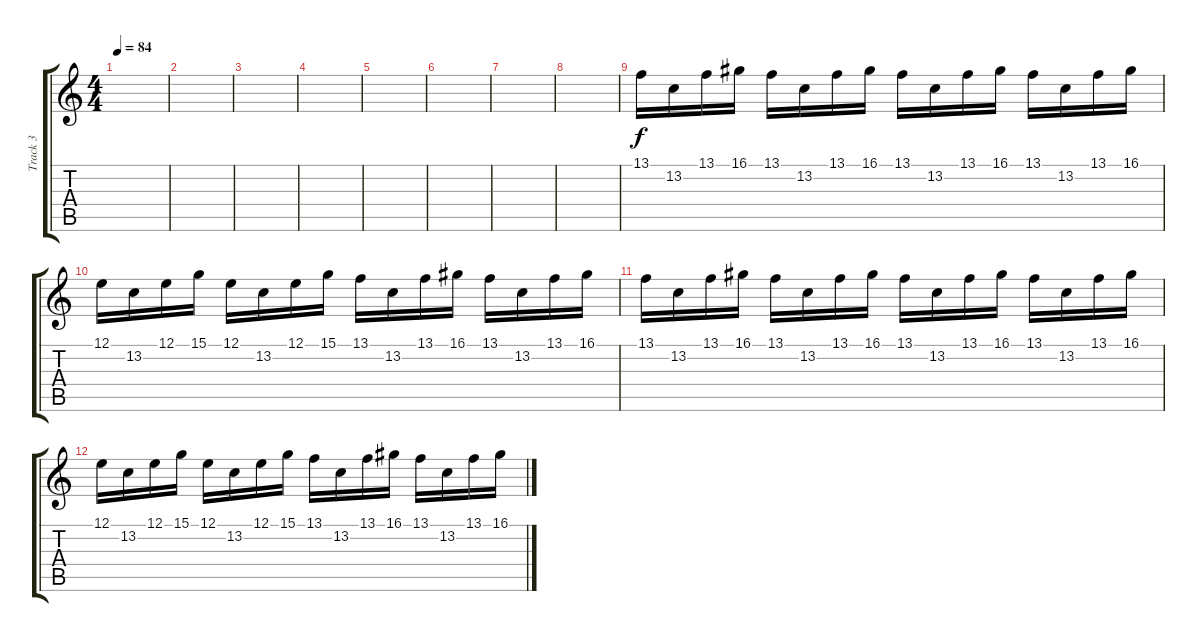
\track ("Track 3" "Track 3") {instrument stringensemble1}
\staff {score tabs}
\tuning (E4 B3 G3 D3 A2 E2) {hide}
\ts (4 4)
\tempo 84
\clef g2
\ks c
|
|
|
|
|
|
|
|
13.1.16 13.2.16 13.1.16 16.1.16 13.1.16 13.2.16 13.1.16 16.1.16 13.1.16 13.2.16 13.1.16 16.1.16 13.1.16 13.2.16 13.1.16 16.1.16 |
12.1.16 13.2.16 12.1.16 15.1.16 12.1.16 13.2.16 12.1.16 15.1.16 13.1.16 13.2.16 13.1.16 16.1.16 13.1.16 13.2.16 13.1.16 16.1.16 |
13.1.16 13.2.16 13.1.16 16.1.16 13.1.16 13.2.16 13.1.16 16.1.16 13.1.16 13.2.16 13.1.16 16.1.16 13.1.16 13.2.16 13.1.16 16.1.16 |
12.1.16 13.2.16 12.1.16 15.1.16 12.1.16 13.2.16 12.1.16 15.1.16 13.1.16 13.2.16 13.1.16 16.1.16 13.1.16 13.2.16 13.1.16 16.1.16
